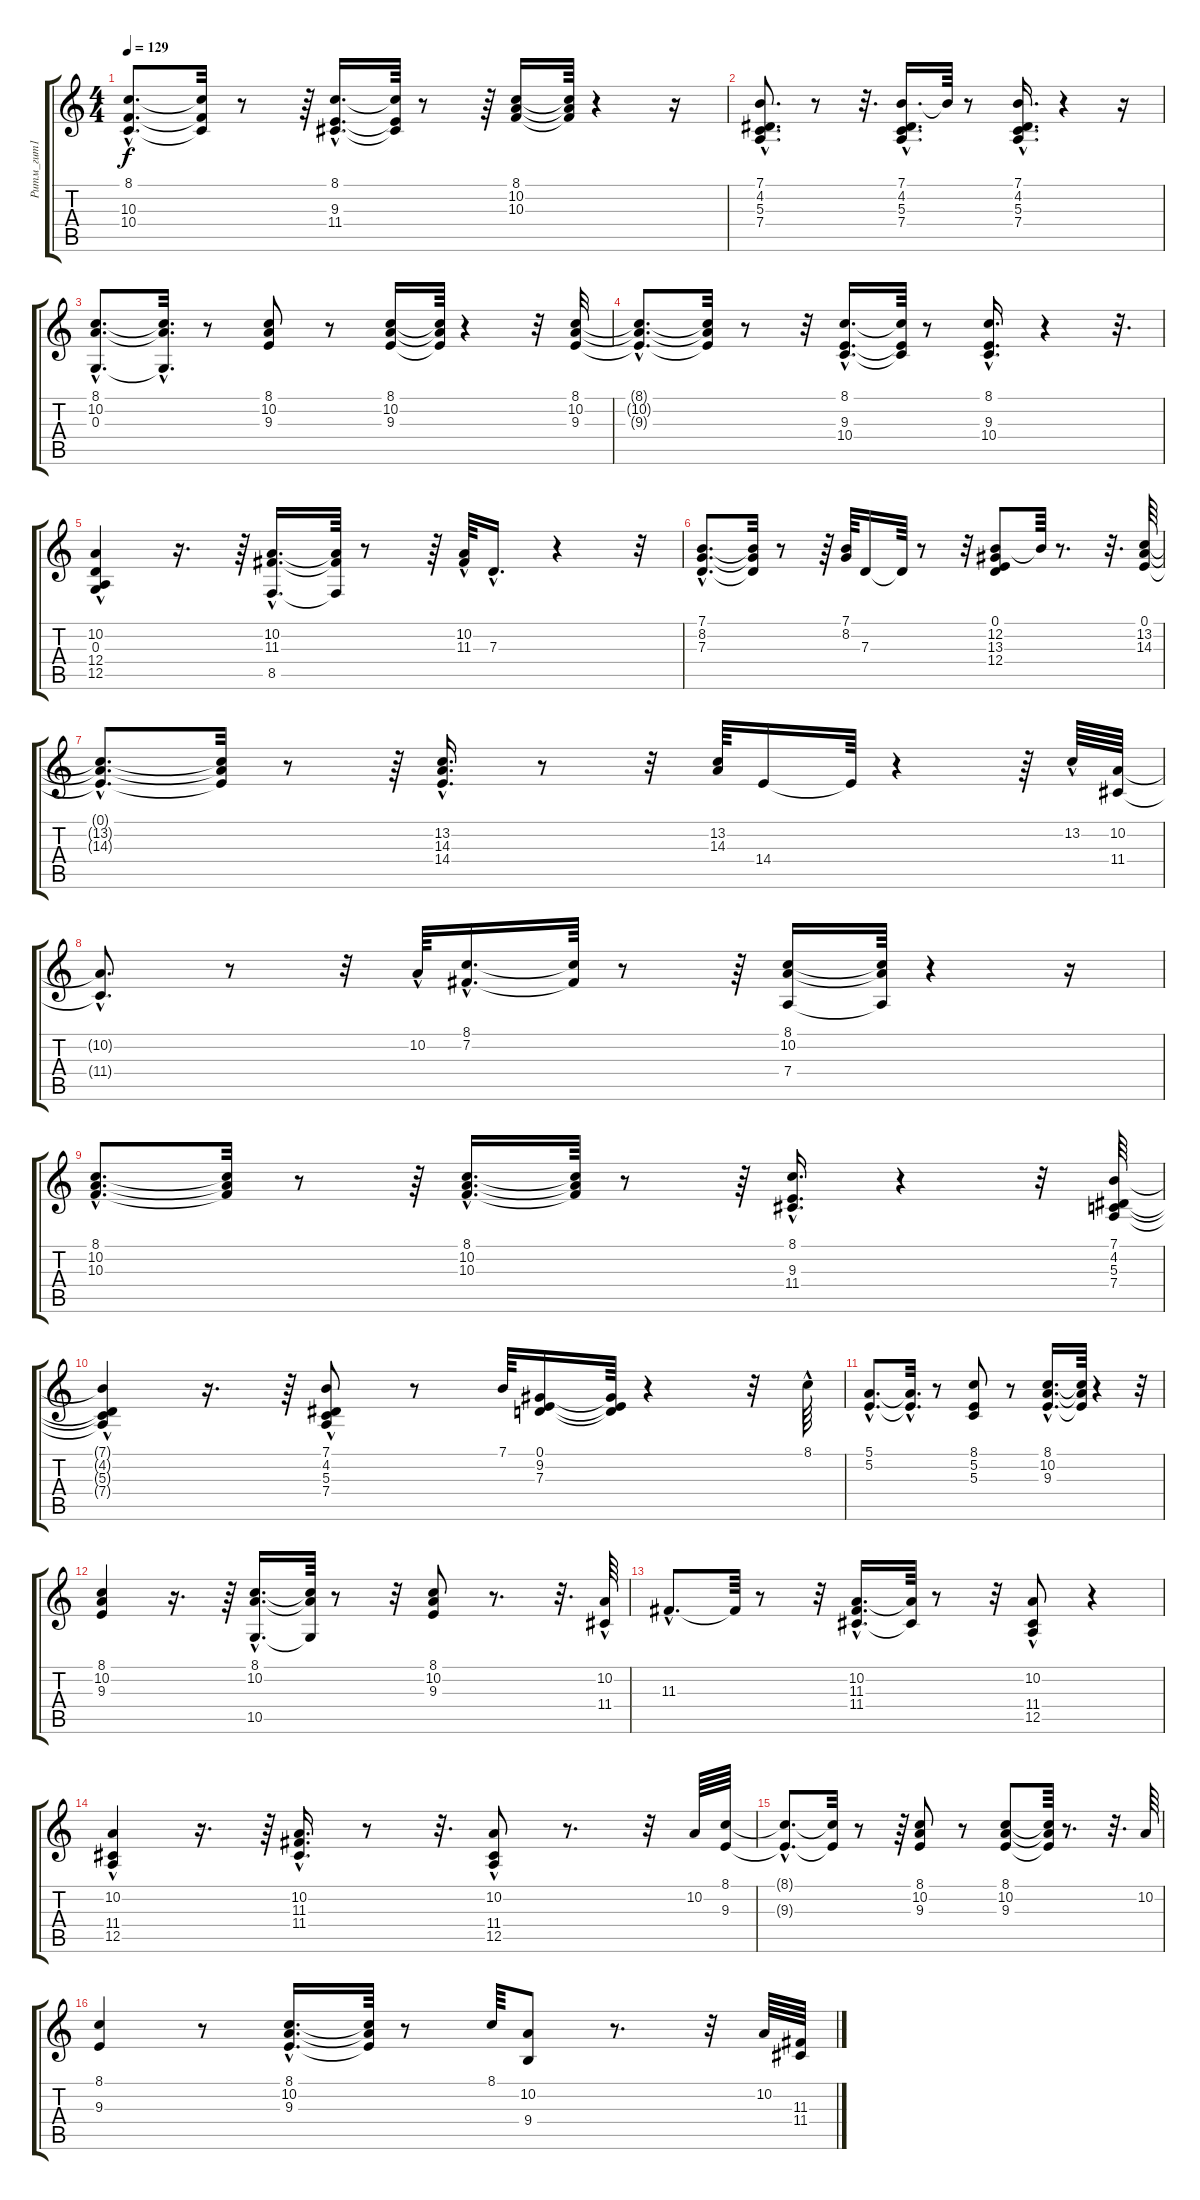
\track ("Ритм_гит1" "Ритм_гит1") {instrument lead5charang}
\staff {score tabs}
\tuning (E4 B3 G3 D3 A2 E2) {hide}
\ts (4 4)
\tempo 129
\clef g2
\ks c
(8.1{hac t} 10.3{hac t} 10.4{hac t}).8{d dy f} (8.1{t} 10.3{t} 10.4{t}).32 r.8 r.64 (8.1{hac} 9.3{hac} 11.4{hac}).16{d} (8.1{t} 9.3{t} 11.4{t}).64 r.8 r.64 (8.1 10.2 10.3).16 (8.1{t} 10.2{t} 10.3{t}).64 r.4 r.16 |
(7.1{hac} 4.2 5.3{hac} 7.4{hac}).8{d} r.8 r.32{d} (7.1{hac} 4.2{hac} 5.3{hac} 7.4{hac}).16{d} 7.1{t}.64 r.8 (7.1 4.2{hac} 5.3 7.4{hac}).16{d} r.4 r.16 |
(8.1{hac} 10.2{hac} 0.3{hac}).8{d} (8.1{hac t} 10.2{hac t} 0.3{hac t}).32{d} r.8 (8.1 10.2 9.3).8 r.8 (8.1 10.2 9.3).16 (8.1{t} 10.2{t} 9.3{t}).64 r.4 r.32 (8.1 10.2 9.3).32 |
(8.1{hac t} 10.2{hac t} 9.3{hac t}).8{d} (8.1{t} 10.2{t} 9.3{t}).32 r.8 r.32 (8.1{hac} 9.3{hac} 10.4{hac}).16{d} (8.1{t} 9.3{t} 10.4{t}).64 r.8 (8.1{hac} 9.3{hac} 10.4{hac}).16{d} r.4 r.32{d} |
(10.2 0.3{hac} 12.4 12.5{hac}).4 r.16{d} r.64 (10.2{hac} 11.3{hac} 8.5{hac}).16{d} (10.2{t} 11.3{t} 8.5{t}).64 r.8 r.64 (10.2{hac} 11.3{hac}).64 7.3{hac}.16{d} r.4 r.32 |
(7.1{hac} 8.2{hac} 7.3{hac}).8{d} (7.1{t} 8.2{t} 7.3{t}).32 r.8 r.64 (7.1 8.2).64 7.3.16 7.3{t}.64 r.8 r.32 (0.1 12.2 13.3 12.4).8 12.2{t}.64 r.8{d} r.32{d} (0.1 13.2 14.3).64 |
(0.1{hac t} 13.2{hac t} 14.3{hac t}).8{d} (0.1{t} 13.2{t} 14.3{t}).32 r.8 r.64 (13.2{hac} 14.3{hac} 14.4{hac}).16{d} r.8 r.32 (13.2 14.3).64 14.4.16 14.4{t}.64 r.4 r.64 13.2{hac}.64 (10.2 11.4).64 |
(10.2{hac t} 11.4{t}).8{d} r.8 r.32 10.2{hac}.64 (8.1{hac} 7.2{hac}).16{d} (8.1{t} 7.2{t}).64 r.8 r.64 (8.1 10.2 7.4).16 (8.1{t} 10.2{t} 7.4{t}).64 r.4 r.16 |
(8.1{hac} 10.2{hac} 10.3{hac}).8{d} (8.1{t} 10.2{t} 10.3{t}).32 r.8 r.64 (8.1{hac} 10.2{hac} 10.3{hac}).16{d} (8.1{t} 10.2{t} 10.3{t}).64 r.8 r.64 (8.1 9.3{hac} 11.4).16{d} r.4 r.32 (7.1 4.2 5.3 7.4).64 |
(7.1{t} 4.2{hac t} 5.3{hac t} 7.4{hac t}).4 r.16{d} r.64 (7.1 4.2{hac} 5.3 7.4).8 r.8 7.1.64 (0.1 9.2 7.3).16 (0.1{t} 9.2{t} 7.3{t}).64 r.4 r.32 8.1{hac}.64 |
(5.1{hac} 5.2{hac}).8{d} (5.1{hac t} 5.2{hac t}).32{d} r.8 (8.1 5.2 5.3).8 r.8 (8.1{hac} 10.2{hac} 9.3{hac}).16{d} (8.1{t} 10.2{t} 9.3{t}).64 r.4 r.32 |
(8.1 10.2 9.3).4 r.16{d} r.64 (8.1{hac} 10.2{hac} 10.5{hac}).16{d} (8.1{t} 10.2{t} 10.5{t}).64 r.8 r.32 (8.1 10.2 9.3).8 r.8{d} r.32{d} (10.2{hac} 11.4{hac}).64 |
11.3{hac}.8{d} 11.3{t}.64 r.8 r.32 (10.2{hac} 11.3{hac} 11.4{hac}).16{d} (10.2{t} 11.4{t}).64 r.8 r.32 (10.2{hac} 11.4 12.5{hac}).8 r.4 |
(10.2 11.4 12.5{hac}).4 r.16{d} r.64 (10.2{hac} 11.3{hac} 11.4{hac}).16{d} r.8 r.32{d} (10.2 11.4{hac} 12.5{hac}).8 r.8{d} r.32 10.2.64 (8.1 9.3).64 |
(8.1{hac t} 9.3{hac t}).8{d} (8.1{t} 9.3{t}).32 r.8 r.64 (8.1 10.2 9.3).8 r.8 (8.1 10.2 9.3).8 (8.1{t} 10.2{t} 9.3{t}).64 r.8{d} r.32{d} 10.2.64 |
(8.1 9.3).4 r.8 (8.1{hac} 10.2{hac} 9.3{hac}).16{d} (8.1{t} 10.2{t} 9.3{t}).64 r.8 8.1.64 (10.2 9.4).8 r.8{d} r.32 10.2.64 (11.3 11.4).64
